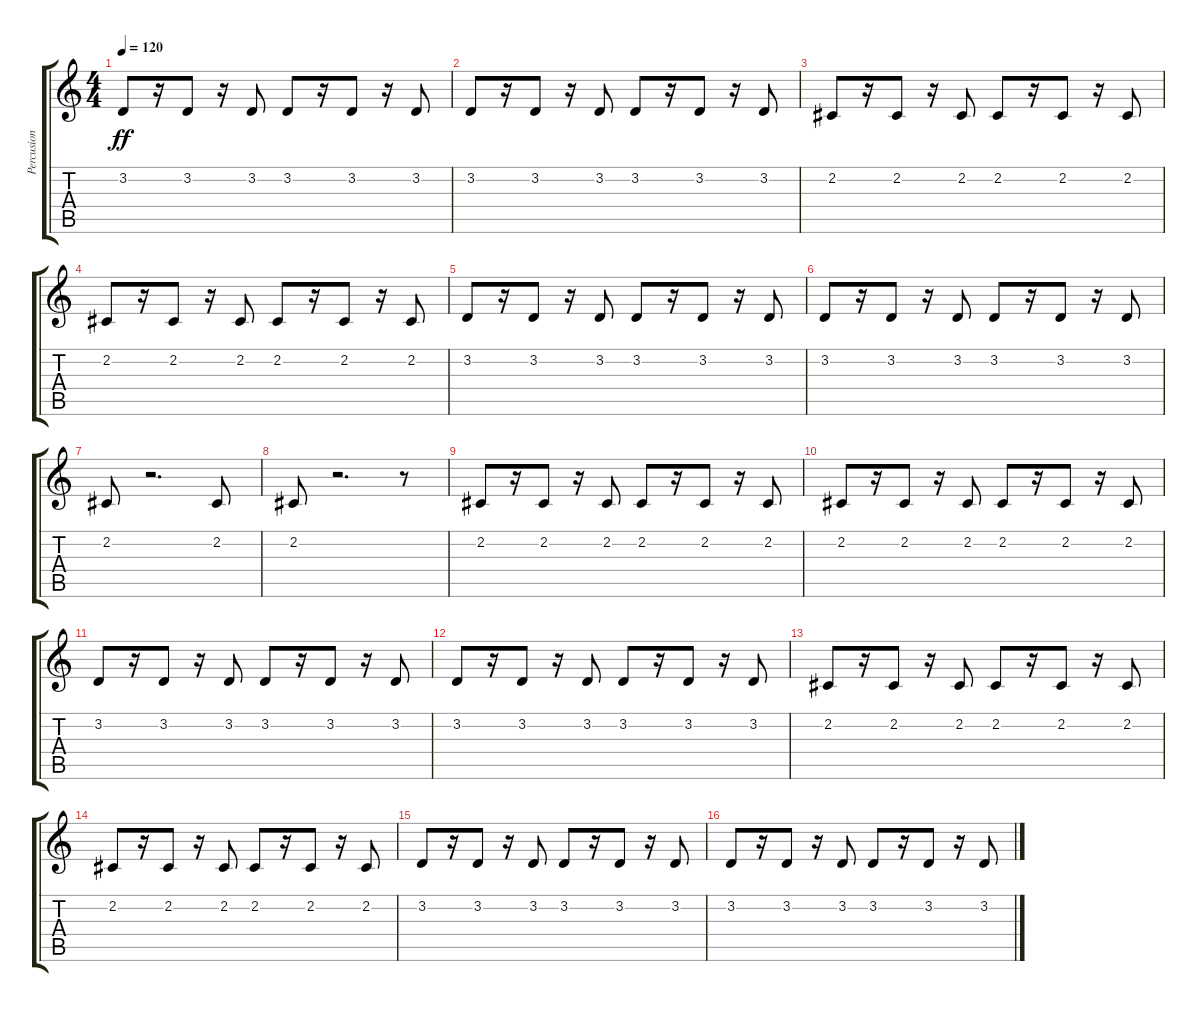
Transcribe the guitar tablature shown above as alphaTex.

\track ("Percusion" "Percusion") {instrument melodictom}
\staff {score tabs}
\tuning (E4 B3 G3 D3 A2 E2) {hide}
\ts (4 4)
\tempo 120
\clef g2
\ks c
3.2.8{dy ff} r.16 3.2.8 r.16 3.2.8 3.2.8 r.16 3.2.8 r.16 3.2.8 |
3.2.8 r.16 3.2.8 r.16 3.2.8 3.2.8 r.16 3.2.8 r.16 3.2.8 |
2.2.8 r.16 2.2.8 r.16 2.2.8 2.2.8 r.16 2.2.8 r.16 2.2.8 |
2.2.8 r.16 2.2.8 r.16 2.2.8 2.2.8 r.16 2.2.8 r.16 2.2.8 |
3.2.8 r.16 3.2.8 r.16 3.2.8 3.2.8 r.16 3.2.8 r.16 3.2.8 |
3.2.8 r.16 3.2.8 r.16 3.2.8 3.2.8 r.16 3.2.8 r.16 3.2.8 |
2.2.8 r.2{d} 2.2.8 |
2.2.8 r.2{d} r.8 |
2.2.8 r.16 2.2.8 r.16 2.2.8 2.2.8 r.16 2.2.8 r.16 2.2.8 |
2.2.8 r.16 2.2.8 r.16 2.2.8 2.2.8 r.16 2.2.8 r.16 2.2.8 |
3.2.8 r.16 3.2.8 r.16 3.2.8 3.2.8 r.16 3.2.8 r.16 3.2.8 |
3.2.8 r.16 3.2.8 r.16 3.2.8 3.2.8 r.16 3.2.8 r.16 3.2.8 |
2.2.8 r.16 2.2.8 r.16 2.2.8 2.2.8 r.16 2.2.8 r.16 2.2.8 |
2.2.8 r.16 2.2.8 r.16 2.2.8 2.2.8 r.16 2.2.8 r.16 2.2.8 |
3.2.8 r.16 3.2.8 r.16 3.2.8 3.2.8 r.16 3.2.8 r.16 3.2.8 |
3.2.8 r.16 3.2.8 r.16 3.2.8 3.2.8 r.16 3.2.8 r.16 3.2.8
